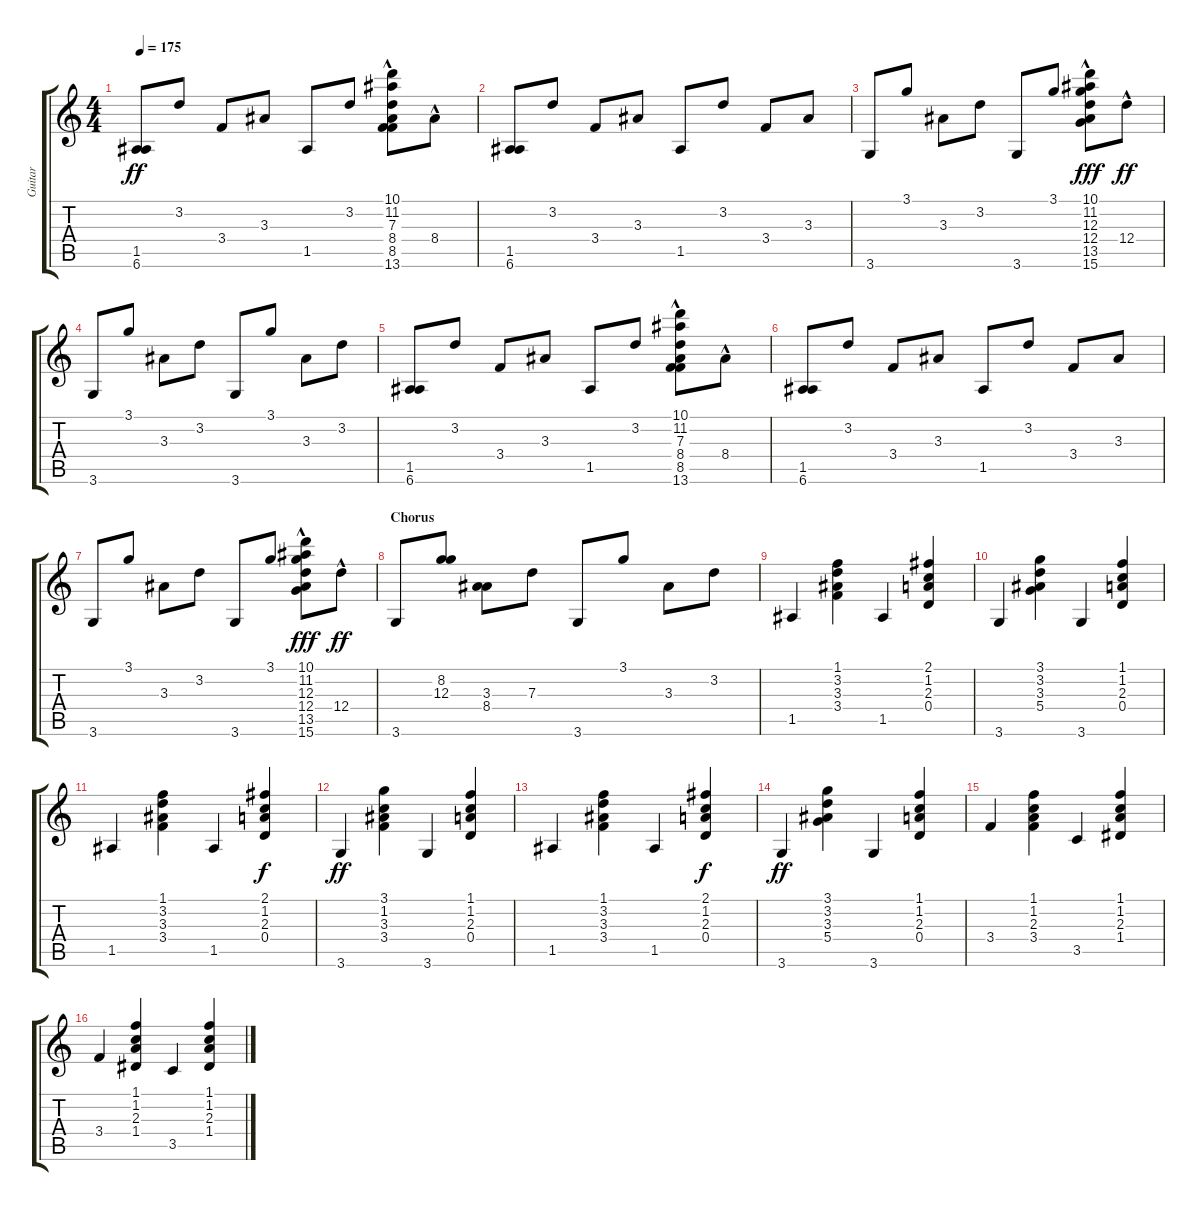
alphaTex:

\track ("Guitar" "Guitar") {instrument acousticguitarsteel}
\staff {score tabs}
\tuning (E4 B3 G3 D3 A2 E2) {hide}
\ts (4 4)
\tempo 175
\clef g2
\ks c
(1.5 6.6).8{dy ff} 3.2.8 3.4.8 3.3.8 1.5.8 3.2.8 (10.1 11.2 7.3{hac} 8.4 8.5 13.6).8 8.4{hac}.8 |
(1.5 6.6).8 3.2.8 3.4.8 3.3.8 1.5.8 3.2.8 3.4.8 3.3.8 |
3.6.8 3.1.8 3.3.8 3.2.8 3.6.8 3.1.8 (10.1 11.2 12.3{hac} 12.4 13.5 15.6).8{dy fff} 12.4{hac}.8{dy ff} |
3.6.8 3.1.8 3.3.8 3.2.8 3.6.8 3.1.8 3.3.8 3.2.8 |
(1.5 6.6).8 3.2.8 3.4.8 3.3.8 1.5.8 3.2.8 (10.1 11.2 7.3{hac} 8.4 8.5 13.6).8 8.4{hac}.8 |
(1.5 6.6).8 3.2.8 3.4.8 3.3.8 1.5.8 3.2.8 3.4.8 3.3.8 |
3.6.8 3.1.8 3.3.8 3.2.8 3.6.8 3.1.8 (10.1 11.2 12.3{hac} 12.4 13.5 15.6).8{dy fff} 12.4{hac}.8{dy ff} |
\section ("" "Chorus")
3.6.8 (8.2 12.3).8 (3.3 8.4).8 7.3.8 3.6.8 3.1.8 3.3.8 3.2.8 |
1.5.4 (1.1 3.2 3.3 3.4).4 1.5.4 (2.1 1.2 2.3 0.4).4 |
3.6.4 (3.1 3.2 3.3 5.4).4 3.6.4 (1.1 1.2 2.3 0.4).4 |
1.5.4 (1.1 3.2 3.3 3.4).4 1.5.4 (2.1 1.2 2.3 0.4).4{dy f} |
3.6.4{dy ff} (3.1 1.2 3.3 3.4).4 3.6.4 (1.1 1.2 2.3 0.4).4 |
1.5.4 (1.1 3.2 3.3 3.4).4 1.5.4 (2.1 1.2 2.3 0.4).4{dy f} |
3.6.4{dy ff} (3.1 3.2 3.3 5.4).4 3.6.4 (1.1 1.2 2.3 0.4).4 |
3.4.4 (1.1 1.2 2.3 3.4).4 3.5.4 (1.1 1.2 2.3 1.4).4 |
3.4.4 (1.1 1.2 2.3 1.4).4 3.5.4 (1.1 1.2 2.3 1.4).4
